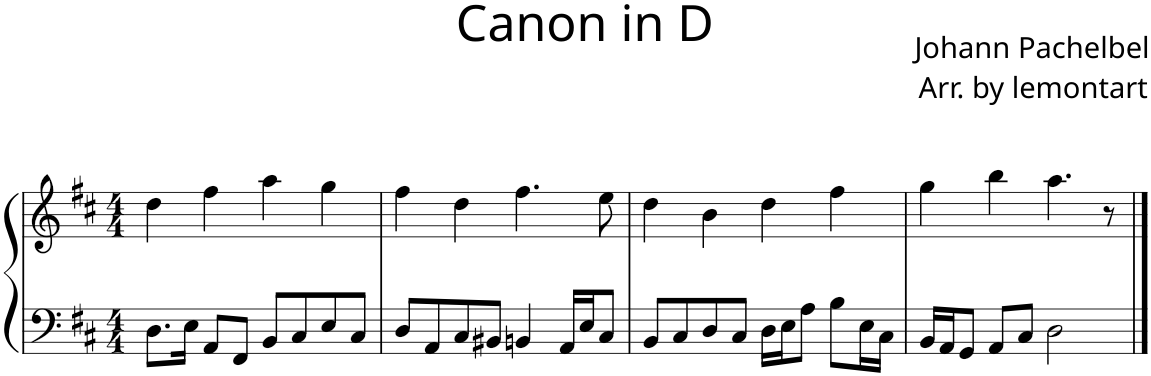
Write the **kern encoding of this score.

**kern	**kern
*part1	*part1
*staff2	*staff1
*I"Piano	*
*I'Pno.	*
*clefF4	*clefG2
*k[f#c#]	*k[f#c#]
*M4/4	*M4/4
=1	=1
8.D\L	4dd\
16E\Jk	.
8AA/L	4ff#\
8FF#/J	.
8BB/L	4aa\
8C#/	.
8E/	4gg\
8C#/J	.
=2	=2
8D/L	4ff#\
8AA/	.
8C#/	4dd\
8BB#X/J	.
4BBn/	4.ff#\
16AA/LL	.
16E/J	.
8C#/J	8ee\
=3	=3
8BB/L	4dd\
8C#/	.
8D/	4b\
8C#/J	.
16D\LL	4dd\
16E\J	.
8A\J	.
8B\L	4ff#\
16E\L	.
16C#\JJ	.
=4	=4
16BB/LL	4gg\
16AA/J	.
8GG/J	.
8AA/L	4bb\
8C#/J	.
2D\	4.aa\
.	8r
==	==
*-	*-
